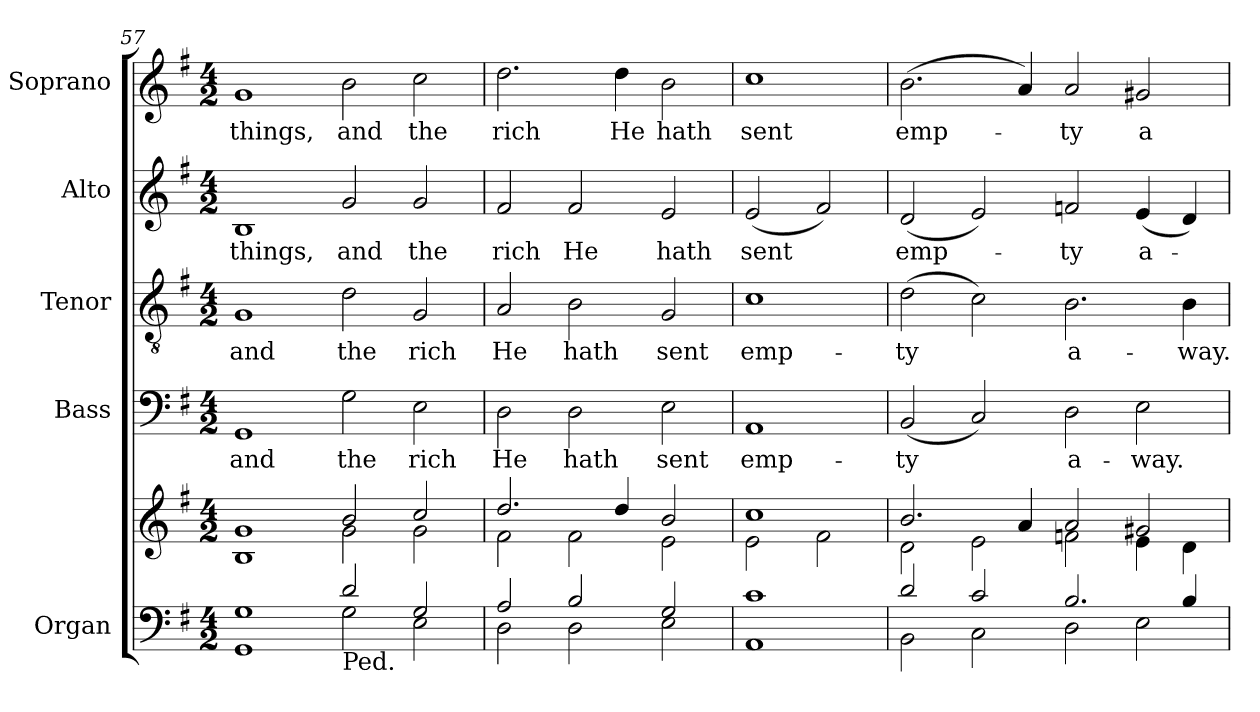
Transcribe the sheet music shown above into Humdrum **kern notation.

**kern	**kern	**kern	**text	**kern	**text	**kern	**text	**kern	**text
*part5	*part5	*part4	*part4	*part3	*part3	*part2	*part2	*part1	*part1
*staff6	*staff5	*staff4	*staff4	*staff3	*staff3	*staff2	*staff2	*staff1	*staff1
*I"Organ	*	*I"Bass	*	*I"Tenor	*	*I"Alto	*	*I"Soprano	*
*I'Org.	*	*I'B.	*	*I'T.	*	*I'A.	*	*I'S.	*
!!LO:LB:g=z
*clefF4	*clefG2	*clefF4	*	*clefGv2	*	*clefG2	*	*clefG2	*
*	*	*	*	*ITrd7c12	*	*	*	*	*
*k[f#]	*k[f#]	*k[f#]	*	*k[f#]	*	*k[f#]	*	*k[f#]	*
*G:	*G:	*G:	*	*G:	*	*G:	*	*G:	*
*M4/2	*M4/2	*M4/2	*	*M4/2	*	*M4/2	*	*M4/2	*
=57	=57	=57	=57	=57	=57	=57	=57	=57	=57
*^	*^	*	*	*	*	*	*	*	*
!	!	!	!	!	!LO:LY:b:color=#000000	!	!	!	!	!	!
!	!	!	!	!	!	!	!LO:LY:b:color=#000000	!	!	!	!
!	!	!	!	!	!	!	!	!	!LO:LY:b:color=#000000	!	!
!	!	!	!	!	!	!	!	!	!	!	!LO:LY:b:color=#000000
1Gi	1GGi	1gi	1Bi	1GGi	and	1GGi	and	1Bi	things,	1gi	things,
!	!	!	!	!	!LO:LY:b:color=#000000	!	!	!	!	!	!
!	!	!	!	!	!	!	!LO:LY:b:color=#000000	!	!	!	!
!	!	!	!	!	!	!	!	!	!LO:LY:b:color=#000000	!	!
!LO:TX:b:t=Ped.	!	!	!	!	!	!	!	!	!	!	!
!	!	!	!	!	!	!	!	!	!	!	!LO:LY:b:color=#000000
2di/	2Gi\	2bi/	2gi\	2Gi\	the	2Di\	the	2gi/	and	2bi\	and
!	!	!	!	!	!LO:LY:b:color=#000000	!	!	!	!	!	!
!	!	!	!	!	!	!	!LO:LY:b:color=#000000	!	!	!	!
!	!	!	!	!	!	!	!	!	!LO:LY:b:color=#000000	!	!
!	!	!	!	!	!	!	!	!	!	!	!LO:LY:b:color=#000000
2Gi/	2Ei\	2cci/	2gi\	2Ei\	rich	2GGi/	rich	2gi/	the	2cci\	the
=58	=58	=58	=58	=58	=58	=58	=58	=58	=58	=58	=58
!	!	!	!	!	!LO:LY:b:color=#000000	!	!	!	!	!	!
!	!	!	!	!	!	!	!LO:LY:b:color=#000000	!	!	!	!
!	!	!	!	!	!	!	!	!	!LO:LY:b:color=#000000	!	!
!	!	!	!	!	!	!	!	!	!	!	!LO:LY:b:color=#000000
2Ai/	2Di\	2.ddi/	2f#i\	2Di\	He	2AAi/	He	2f#i/	rich	2.ddi\	rich
!	!	!	!	!	!LO:LY:b:color=#000000	!	!	!	!	!	!
!	!	!	!	!	!	!	!LO:LY:b:color=#000000	!	!	!	!
!	!	!	!	!	!	!	!	!	!LO:LY:b:color=#000000	!	!
2Bi/	2Di\	.	2f#i\	2Di\	hath	2BBi\	hath	2f#i/	He	.	.
!	!	!	!	!	!	!	!	!	!	!	!LO:LY:b:color=#000000
.	.	4ddi/	.	.	.	.	.	.	.	4ddi\	He
!	!	!	!	!	!LO:LY:b:color=#000000	!	!	!	!	!	!
!	!	!	!	!	!	!	!LO:LY:b:color=#000000	!	!	!	!
!	!	!	!	!	!	!	!	!	!LO:LY:b:color=#000000	!	!
!	!	!	!	!	!	!	!	!	!	!	!LO:LY:b:color=#000000
2Gi/	2Ei\	2bi/	2ei\	2Ei\	sent	2GGi/	sent	2ei/	hath	2bi\	hath
=59	=59	=59	=59	=59	=59	=59	=59	=59	=59	=59	=59
!	!	!	!	!	!LO:LY:b:color=#000000	!	!	!	!	!	!
!	!	!	!	!	!	!	!LO:LY:b:color=#000000	!	!	!	!
!	!	!	!	!	!	!	!	!	!LO:LY:b:color=#000000	!	!
!	!	!	!	!	!	!	!	!	!	!	!LO:LY:b:color=#000000
1ci	1AAi	1cci	2ei\	1AAi	emp-	1Ci	emp-	(2ei/	sent	1cci	sent
.	.	.	2f#i\	.	.	.	.	2f#i/)	.	.	.
=60	=60	=60	=60	=60	=60	=60	=60	=60	=60	=60	=60
!	!	!	!	!	!LO:LY:b:color=#000000	!	!	!	!	!	!
!	!	!	!	!	!	!	!LO:LY:b:color=#000000	!	!	!	!
!	!	!	!	!	!	!	!	!	!LO:LY:b:color=#000000	!	!
!	!	!	!	!	!	!	!	!	!	!	!LO:LY:b:color=#000000
2di/	2BBi\	2.bi/	2di\	(2BBi/	-ty	(2Di\	-ty	(2di/	emp-	(2.bi\	emp-
2ci/	2Ci\	.	2ei\	2Ci/)	.	2Ci\)	.	2ei/)	.	.	.
.	.	4ai/	.	.	.	.	.	.	.	4ai/)	.
!	!	!	!	!	!LO:LY:b:color=#000000	!	!	!	!	!	!
!	!	!	!	!	!	!	!LO:LY:b:color=#000000	!	!	!	!
!	!	!	!	!	!	!	!	!	!LO:LY:b:color=#000000	!	!
!	!	!	!	!	!	!	!	!	!	!	!LO:LY:b:color=#000000
2.Bi/	2Di\	2ai/	2fni\	2Di\	a-	2.BBi\	a-	2fni/	-ty	2ai/	-ty
!	!	!	!	!	!LO:LY:b:color=#000000	!	!	!	!	!	!
!	!	!	!	!	!	!	!	!	!LO:LY:b:color=#000000	!	!
!	!	!	!	!	!	!	!	!	!	!	!LO:LY:b:color=#000000
.	2Ei\	2g#Xi/	4ei\	2Ei\	-way.	.	.	(4ei/	a-	2g#Xi/	a-
!	!	!	!	!	!	!	!LO:LY:b:color=#000000	!	!	!	!
4Bi/	.	.	4di\	.	.	4BBi\	-way.	4di/)	.	.	.
*v	*v	*	*	*	*	*	*	*	*	*	*
*	*v	*v	*	*	*	*	*	*	*	*
=	=	=	=	=	=	=	=	=	=
*-	*-	*-	*-	*-	*-	*-	*-	*-	*-
